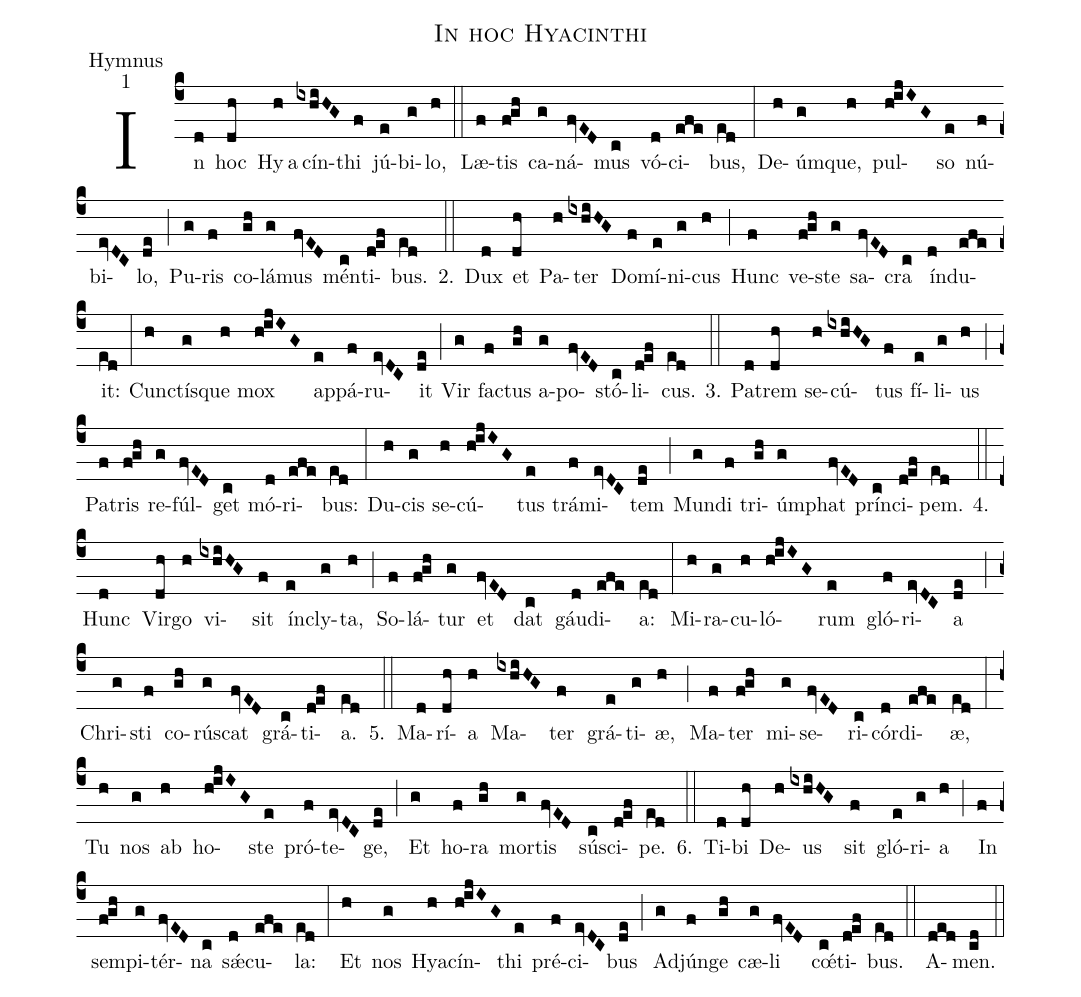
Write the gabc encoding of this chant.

name:In hoc Hyacinthi;
office-part:Hymnus;
mode:1;
%%
(c4) In(d) hoc(dh) Hy(h)a()cín(ixhiHG)thi(f) jú(e)bi(g)lo,(h) (::)
Læ(f)tis(f!gh) ca(g)ná(fvED)mus(c) vó(d)ci(efe)bus,(ed) (:)
De(h)úm(g)que,(h) pul(h!ijIG)so(e) nú(f)bi(evDC)lo,(de) (;) Pu(g)ris(f) co(gh)lá(g)mus(fvED) mén(c)ti(d!ef)bus.(ed) 2.(::) Dux(d) et(dh) Pa(h)ter(ixhiHG) Do(f)mí(e)ni(g)cus(h) (;) Hunc(f) ve(f!gh)ste(g) sa(fvED)cra(c) ín(d)du(efe)it:(ed) (:)
Cun(h)ctí(g)sque(h) mox(h!ijIG) ap(e)pá(f)ru(evDC)it(de) (;) Vir(g) fa(f)ctus(gh) a(g)po(fvED)stó(c)li(d!ef)cus.(ed) 3.(::) Pa(d)trem(dh) se(h)cú(ixhiHG)tus(f) fí(e)li(g)us(h) (;) Pa(f)tris(f!gh) re(g)fúl(fvED)get(c) mó(d)ri(efe)bus:(ed) (:)
Du(h)cis(g) se(h)cú(h!ijIG)tus(e) trá(f)mi(evDC)tem(de) (;) Mun(g)di(f) tri(gh)úm(g)phat(fvED) prín(c)ci(d!ef)pem.(ed) 4.(::) Hunc(d) Vir(dh)go(h) vi(ixhiHG)sit(f) ín(e)cly(g)ta,(h) (;) So(f)lá(f!gh)tur(g) et(fvED) dat(c) gáu(d)di(efe)a:(ed) (:)
Mi(h)ra(g)cu(h)ló(h!ijIG)rum(e) gló(f)ri(evDC)a(de) (;) Chri(g)sti(f) co(gh)rú(g)scat(fvED) grá(c)ti(d!ef)a.(ed) 5.(::) Ma(d)rí(dh)a(h) Ma(ixhiHG)ter(f) grá(e)ti(g)æ,(h) (;) Ma(f)ter(f!gh) mi(g)se(fvED)ri(c)cór(d)di(efe)æ,(ed) (:)
Tu(h) nos(g) ab(h) ho(h!ijIG)ste(e) pró(f)te(evDC)ge,(de) (;) Et(g) ho(f)ra(gh) mor(g)tis(fvED) sú(c)sci(d!ef)pe.(ed) 6.(::) Ti(d)bi(dh) De(h)us(ixhiHG) sit(f) gló(e)ri(g)a(h) (;) In(f) sem(f!gh)pi(g)tér(fvED)na(c) s<sp>'ae</sp>(d)cu(efe)la:(ed) (:)
Et(h) nos(g) Hy(h)a()cín(h!ijIG)thi(e) pré(f)ci(evDC)bus(de) (;) Ad(g)jún(f)ge(gh) cæ(g)li(fvED) c<sp>'oe</sp>(c)ti(d!ef)bus.(ed) (::)
A(ded)men.(cd) (::)
